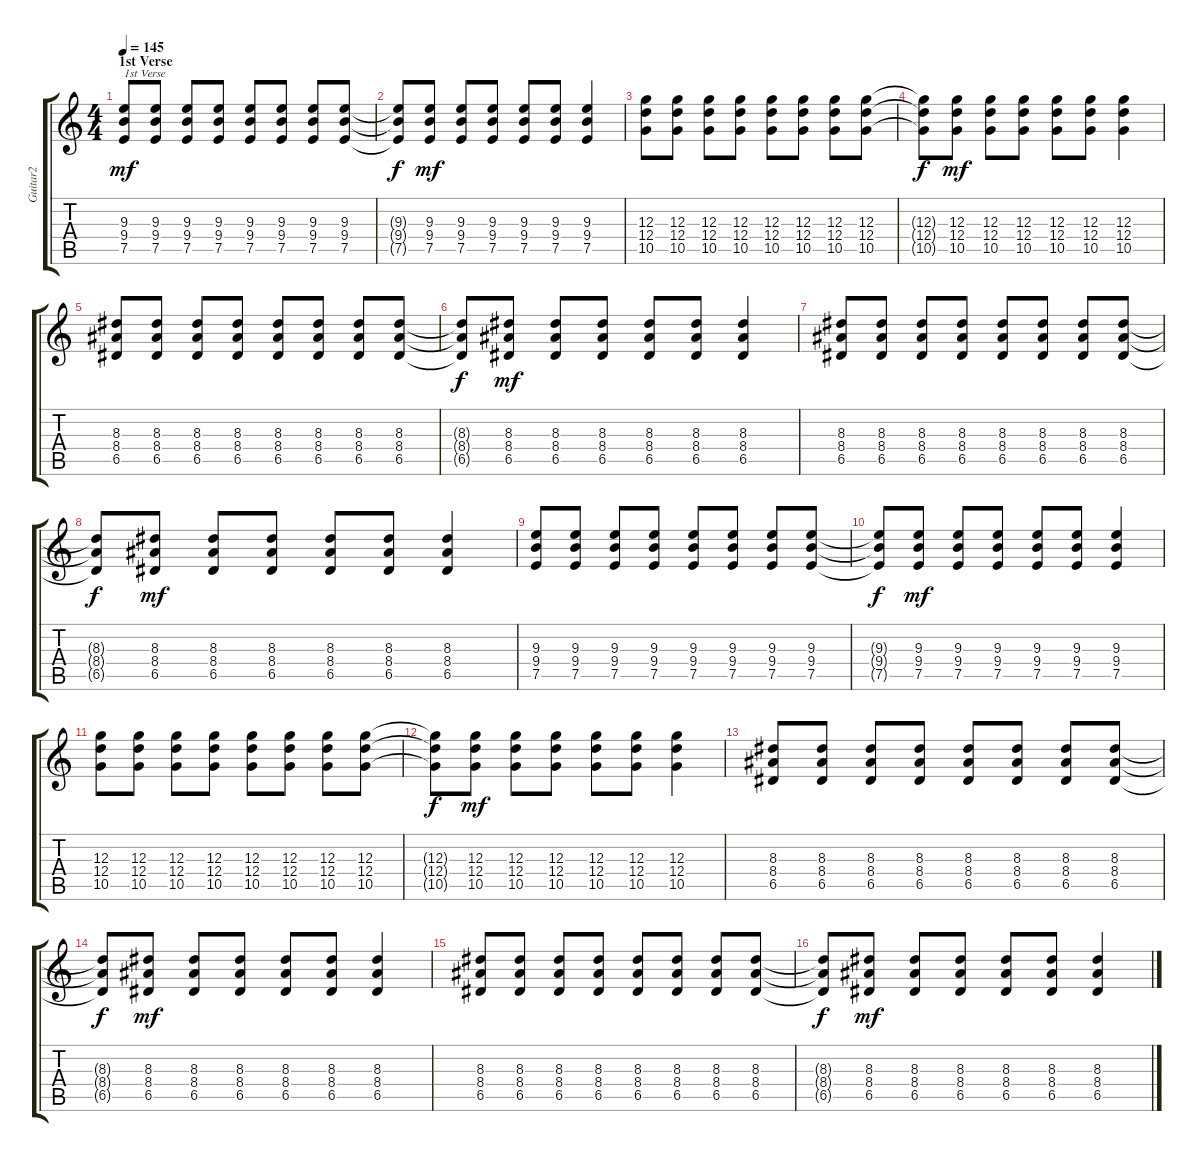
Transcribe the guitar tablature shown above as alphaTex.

\track ("Guitar2" "Guitar2") {instrument distortionguitar}
\staff {score tabs}
\tuning (E4 B3 G3 D3 A2 E2) {hide}
\ts (4 4)
\section ("" "1st Verse")
\tempo 145
\clef g2
\ks c
(9.3 9.4 7.5).8{txt "1st Verse" dy mf instrument distortionguitar} (9.3 9.4 7.5).8 (9.3 9.4 7.5).8 (9.3 9.4 7.5).8 (9.3 9.4 7.5).8 (9.3 9.4 7.5).8 (9.3 9.4 7.5).8 (9.3 9.4 7.5).8 |
(9.3{t} 9.4{t} 7.5{t}).8{dy f} (9.3 9.4 7.5).8{dy mf} (9.3 9.4 7.5).8 (9.3 9.4 7.5).8 (9.3 9.4 7.5).8 (9.3 9.4 7.5).8 (9.3 9.4 7.5).4 |
(12.3 12.4 10.5).8 (12.3 12.4 10.5).8 (12.3 12.4 10.5).8 (12.3 12.4 10.5).8 (12.3 12.4 10.5).8 (12.3 12.4 10.5).8 (12.3 12.4 10.5).8 (12.3 12.4 10.5).8 |
(12.3{t} 12.4{t} 10.5{t}).8{dy f} (12.3 12.4 10.5).8{dy mf} (12.3 12.4 10.5).8 (12.3 12.4 10.5).8 (12.3 12.4 10.5).8 (12.3 12.4 10.5).8 (12.3 12.4 10.5).4 |
(8.3 8.4 6.5).8 (8.3 8.4 6.5).8 (8.3 8.4 6.5).8 (8.3 8.4 6.5).8 (8.3 8.4 6.5).8 (8.3 8.4 6.5).8 (8.3 8.4 6.5).8 (8.3 8.4 6.5).8 |
(8.3{t} 8.4{t} 6.5{t}).8{dy f} (8.3 8.4 6.5).8{dy mf} (8.3 8.4 6.5).8 (8.3 8.4 6.5).8 (8.3 8.4 6.5).8 (8.3 8.4 6.5).8 (8.3 8.4 6.5).4 |
(8.3 8.4 6.5).8 (8.3 8.4 6.5).8 (8.3 8.4 6.5).8 (8.3 8.4 6.5).8 (8.3 8.4 6.5).8 (8.3 8.4 6.5).8 (8.3 8.4 6.5).8 (8.3 8.4 6.5).8 |
(8.3{t} 8.4{t} 6.5{t}).8{dy f} (8.3 8.4 6.5).8{dy mf} (8.3 8.4 6.5).8 (8.3 8.4 6.5).8 (8.3 8.4 6.5).8 (8.3 8.4 6.5).8 (8.3 8.4 6.5).4 |
(9.3 9.4 7.5).8 (9.3 9.4 7.5).8 (9.3 9.4 7.5).8 (9.3 9.4 7.5).8 (9.3 9.4 7.5).8 (9.3 9.4 7.5).8 (9.3 9.4 7.5).8 (9.3 9.4 7.5).8 |
(9.3{t} 9.4{t} 7.5{t}).8{dy f} (9.3 9.4 7.5).8{dy mf} (9.3 9.4 7.5).8 (9.3 9.4 7.5).8 (9.3 9.4 7.5).8 (9.3 9.4 7.5).8 (9.3 9.4 7.5).4 |
(12.3 12.4 10.5).8 (12.3 12.4 10.5).8 (12.3 12.4 10.5).8 (12.3 12.4 10.5).8 (12.3 12.4 10.5).8 (12.3 12.4 10.5).8 (12.3 12.4 10.5).8 (12.3 12.4 10.5).8 |
(12.3{t} 12.4{t} 10.5{t}).8{dy f} (12.3 12.4 10.5).8{dy mf} (12.3 12.4 10.5).8 (12.3 12.4 10.5).8 (12.3 12.4 10.5).8 (12.3 12.4 10.5).8 (12.3 12.4 10.5).4 |
(8.3 8.4 6.5).8 (8.3 8.4 6.5).8 (8.3 8.4 6.5).8 (8.3 8.4 6.5).8 (8.3 8.4 6.5).8 (8.3 8.4 6.5).8 (8.3 8.4 6.5).8 (8.3 8.4 6.5).8 |
(8.3{t} 8.4{t} 6.5{t}).8{dy f} (8.3 8.4 6.5).8{dy mf} (8.3 8.4 6.5).8 (8.3 8.4 6.5).8 (8.3 8.4 6.5).8 (8.3 8.4 6.5).8 (8.3 8.4 6.5).4 |
(8.3 8.4 6.5).8 (8.3 8.4 6.5).8 (8.3 8.4 6.5).8 (8.3 8.4 6.5).8 (8.3 8.4 6.5).8 (8.3 8.4 6.5).8 (8.3 8.4 6.5).8 (8.3 8.4 6.5).8 |
(8.3{t} 8.4{t} 6.5{t}).8{dy f} (8.3 8.4 6.5).8{dy mf} (8.3 8.4 6.5).8 (8.3 8.4 6.5).8 (8.3 8.4 6.5).8 (8.3 8.4 6.5).8 (8.3 8.4 6.5).4
